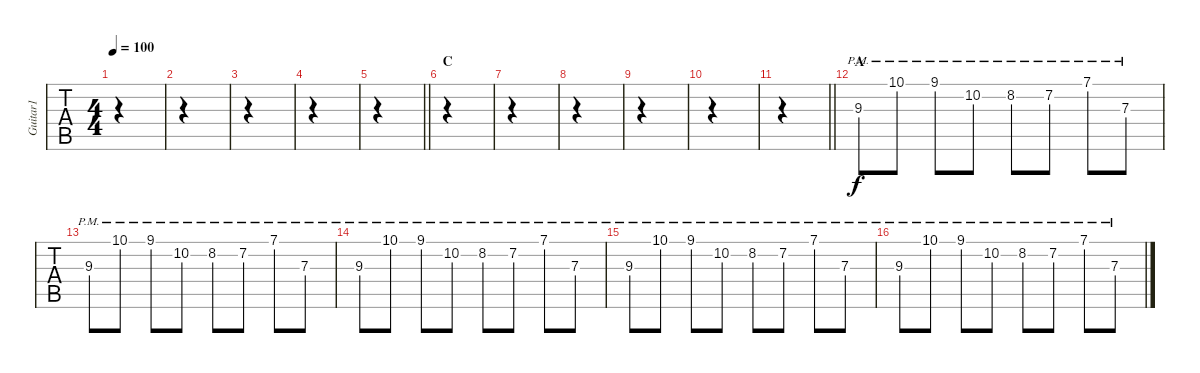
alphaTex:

\track ("Guitar1" "Guitar1") {instrument overdrivenguitar}
\staff {tabs}
\tuning (E4 B3 G3 D3 A2 D2) {hide}
\ts (4 4)
\tempo 100
\clef g2
\ks bminor
|
|
|
|
\barLineRight lightlight
|
\section ("" "C")
|
|
|
|
|
\barLineRight lightlight
|
\section ("" "A")
9.3{pm}.8 10.1{pm}.8 9.1{pm}.8 10.2{pm}.8 8.2{pm}.8 7.2{pm}.8 7.1{pm}.8 7.3{pm}.8 |
9.3{pm}.8 10.1{pm}.8 9.1{pm}.8 10.2{pm}.8 8.2{pm}.8 7.2{pm}.8 7.1{pm}.8 7.3{pm}.8 |
9.3{pm}.8 10.1{pm}.8 9.1{pm}.8 10.2{pm}.8 8.2{pm}.8 7.2{pm}.8 7.1{pm}.8 7.3{pm}.8 |
9.3{pm}.8 10.1{pm}.8 9.1{pm}.8 10.2{pm}.8 8.2{pm}.8 7.2{pm}.8 7.1{pm}.8 7.3{pm}.8 |
9.3{pm}.8 10.1{pm}.8 9.1{pm}.8 10.2{pm}.8 8.2{pm}.8 7.2{pm}.8 7.1{pm}.8 7.3{pm}.8
